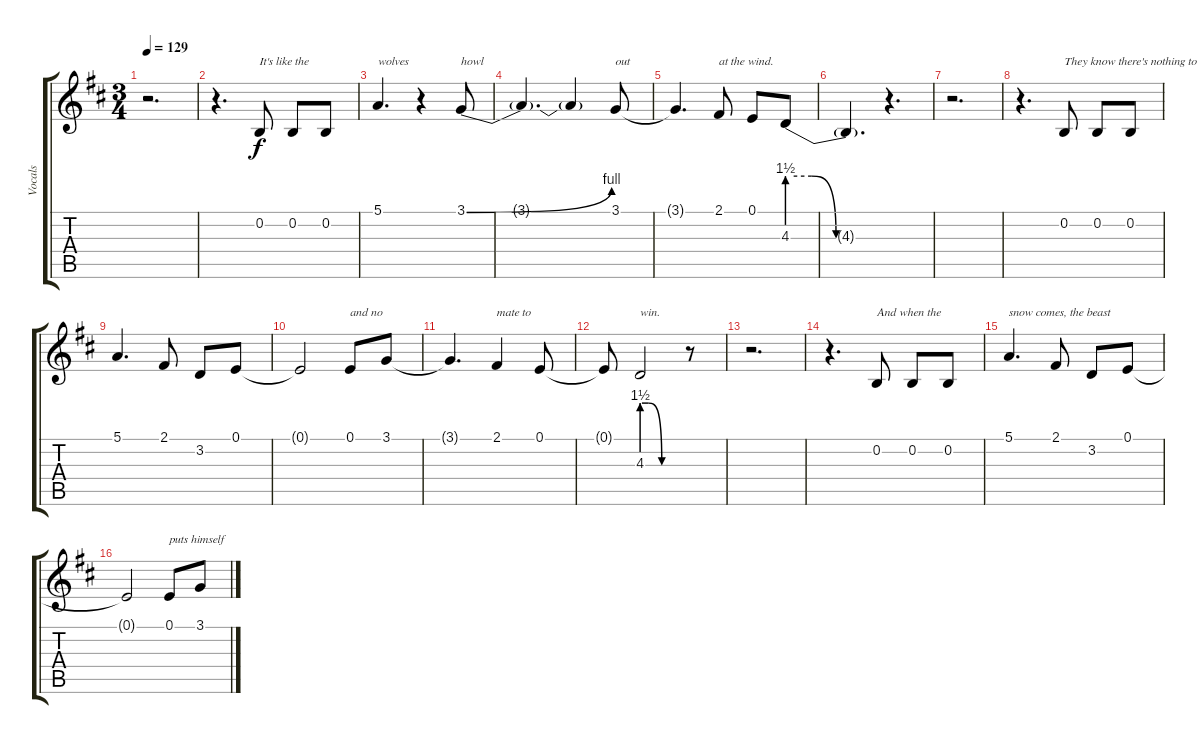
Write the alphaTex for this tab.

\track ("Vocals" "Vocals") {instrument fx5brightness}
\staff {score tabs}
\tuning (E4 B3 G3 D3 A2 E2) {hide}
\ts (3 4)
\tempo 129
\clef g2
\ks bminor
r.2{d dy f} |
r.4{d} 0.2.8{txt "It's like the"} 0.2.8 0.2.8 |
5.1.4{d txt "wolves"} r.4 3.1{be (bend 0 0 60 4)}.8{txt "howl"} |
3.1{t}.4{d} 3.1{t}.4 3.1.8{txt "out"} |
3.1{t}.4{d} 2.1.8{txt "at the wind."} 0.1.8 4.3{be (custom 0 6 15 6 30 0 60 0)}.8 |
4.3{t}.4{d} r.4{d} |
r.2{d} |
r.4{d} 0.2.8{txt "They know there's nothing to kill,"} 0.2.8 0.2.8 |
5.1.4{d} 2.1.8 3.2.8 0.1.8 |
0.1{t}.2 0.1.8{txt "and no"} 3.1.8 |
3.1{t}.4{d} 2.1.4{txt "mate to"} 0.1.8 |
0.1{t}.8 4.3{be (custom 0 6 10 6 30 0 60 0)}.2{txt "win."} r.8 |
r.2{d} |
r.4{d} 0.2.8{txt "And when the"} 0.2.8 0.2.8 |
5.1.4{d txt "snow comes, the beast"} 2.1.8 3.2.8 0.1.8 |
0.1{t}.2 0.1.8{txt "puts himself"} 3.1.8
